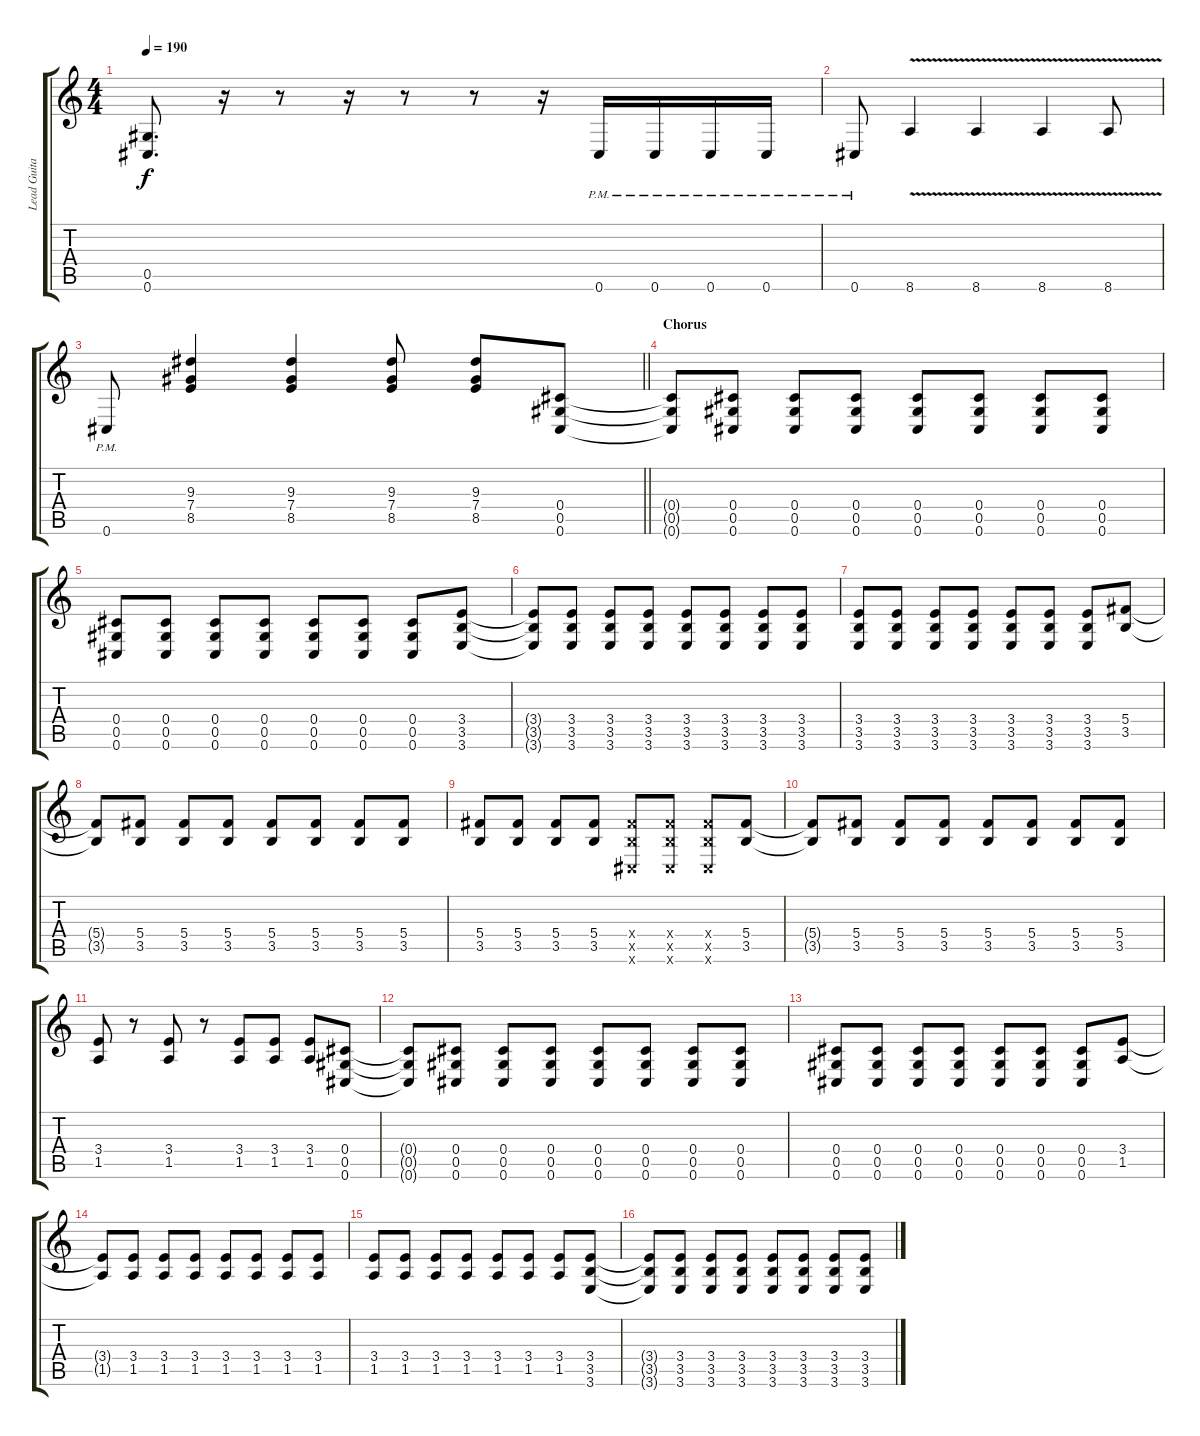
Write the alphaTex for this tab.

\track ("Lead Guitar" "Lead Guita") {instrument distortionguitar}
\staff {score tabs}
\tuning (Eb4 Bb3 Gb3 Db3 Ab2 Db2) {hide}
\ts (4 4)
\tempo 190
\clef g2
\ks c
(0.5 0.6).8{d dy f} r.16 r.8 r.16 r.8 r.8 r.16 0.6{pm}.16 0.6{pm}.16 0.6{pm}.16 0.6{pm}.16 |
0.6{pm}.8 8.6{v}.4 8.6{v}.4 8.6{v}.4 8.6{v}.8 |
\barLineRight lightlight
0.6{pm}.8 (9.3 7.4 8.5).4 (9.3 7.4 8.5).4 (9.3 7.4 8.5).8 (9.3 7.4 8.5).8 (0.4 0.5 0.6).8 |
\section ("" "Chorus")
(0.4{t} 0.5{t} 0.6{t}).8 (0.4 0.5 0.6).8 (0.4 0.5 0.6).8 (0.4 0.5 0.6).8 (0.4 0.5 0.6).8 (0.4 0.5 0.6).8 (0.4 0.5 0.6).8 (0.4 0.5 0.6).8 |
(0.4 0.5 0.6).8 (0.4 0.5 0.6).8 (0.4 0.5 0.6).8 (0.4 0.5 0.6).8 (0.4 0.5 0.6).8 (0.4 0.5 0.6).8 (0.4 0.5 0.6).8 (3.4 3.5 3.6).8 |
(3.4{t} 3.5{t} 3.6{t}).8 (3.4 3.5 3.6).8 (3.4 3.5 3.6).8 (3.4 3.5 3.6).8 (3.4 3.5 3.6).8 (3.4 3.5 3.6).8 (3.4 3.5 3.6).8 (3.4 3.5 3.6).8 |
(3.4 3.5 3.6).8 (3.4 3.5 3.6).8 (3.4 3.5 3.6).8 (3.4 3.5 3.6).8 (3.4 3.5 3.6).8 (3.4 3.5 3.6).8 (3.4 3.5 3.6).8 (5.4 3.5).8 |
(5.4{t} 3.5{t}).8 (5.4 3.5).8 (5.4 3.5).8 (5.4 3.5).8 (5.4 3.5).8 (5.4 3.5).8 (5.4 3.5).8 (5.4 3.5).8 |
(5.4 3.5).8 (5.4 3.5).8 (5.4 3.5).8 (5.4 3.5).8 (5.4{x} 3.5{x} 0.6{x}).8 (5.4{x} 3.5{x} 0.6{x}).8 (5.4{x} 3.5{x} 0.6{x}).8 (5.4 3.5).8 |
(5.4{t} 3.5{t}).8 (5.4 3.5).8 (5.4 3.5).8 (5.4 3.5).8 (5.4 3.5).8 (5.4 3.5).8 (5.4 3.5).8 (5.4 3.5).8 |
(3.4 1.5).8 r.8 (3.4 1.5).8 r.8 (3.4 1.5).8 (3.4 1.5).8 (3.4 1.5).8 (0.4 0.5 0.6).8 |
(0.4{t} 0.5{t} 0.6{t}).8 (0.4 0.5 0.6).8 (0.4 0.5 0.6).8 (0.4 0.5 0.6).8 (0.4 0.5 0.6).8 (0.4 0.5 0.6).8 (0.4 0.5 0.6).8 (0.4 0.5 0.6).8 |
(0.4 0.5 0.6).8 (0.4 0.5 0.6).8 (0.4 0.5 0.6).8 (0.4 0.5 0.6).8 (0.4 0.5 0.6).8 (0.4 0.5 0.6).8 (0.4 0.5 0.6).8 (3.4 1.5).8 |
(3.4{t} 1.5{t}).8 (3.4 1.5).8 (3.4 1.5).8 (3.4 1.5).8 (3.4 1.5).8 (3.4 1.5).8 (3.4 1.5).8 (3.4 1.5).8 |
(3.4 1.5).8 (3.4 1.5).8 (3.4 1.5).8 (3.4 1.5).8 (3.4 1.5).8 (3.4 1.5).8 (3.4 1.5).8 (3.4 3.5 3.6).8 |
(3.4{t} 3.5{t} 3.6{t}).8 (3.4 3.5 3.6).8 (3.4 3.5 3.6).8 (3.4 3.5 3.6).8 (3.4 3.5 3.6).8 (3.4 3.5 3.6).8 (3.4 3.5 3.6).8 (3.4 3.5 3.6).8
